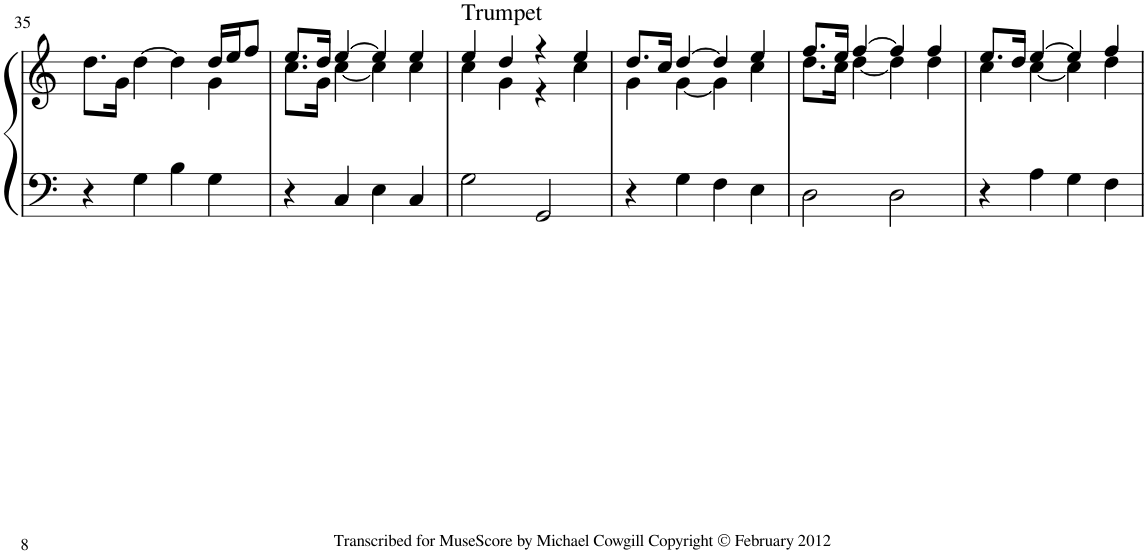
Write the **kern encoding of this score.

**kern	**kern
*part1	*part1
*staff2	*staff1
*I"Organ	*
!!LO:PB:g=z
*clefF4	*clefG2
*k[]	*k[]
*M4/4	*M4/4
*met(c|)	*met(c|)
=35	=35
*	*^
4r	8.dd\L	2ryy
.	16g\Jk	.
4G\	[4dd\	.
4B\	4dd\]	4ryy
4G\	16dd/LL	4g\
.	16ee/J	.
.	8ff/J	.
=36	=36	=36
4r	8.ee/L	8.cc\L
.	16dd/Jk	16g\Jk
4C/	[4ee/	[4cc\
4E\	4ee/]	4cc\]
4C/	4ee/	4cc\
=37	=37	=37
!	!LO:TX:a:t=Trumpet	!
2G\	4ee/	4cc\
.	4dd/	4g\
2GG/	4r	4r
.	4ee/	4cc\
=38	=38	=38
4r	8.dd/L	4g\
.	16cc/Jk	.
4G\	[4dd/	[4g\
4F\	4dd/]	4g\]
4E\	4ee/	4cc\
=39	=39	=39
2D\	8.ff/L	8.dd\L
.	16ee/Jk	16cc\Jk
.	[4ff/	[4dd\
2D\	4ff/]	4dd\]
.	4ff/	4dd\
=40	=40	=40
4r	8.ee/L	4cc\
.	16dd/Jk	.
4A\	[4ee/	[4cc\
4G\	4ee/]	4cc\]
4F\	4ff/	4dd\
*	*v	*v
=	=
*-	*-
